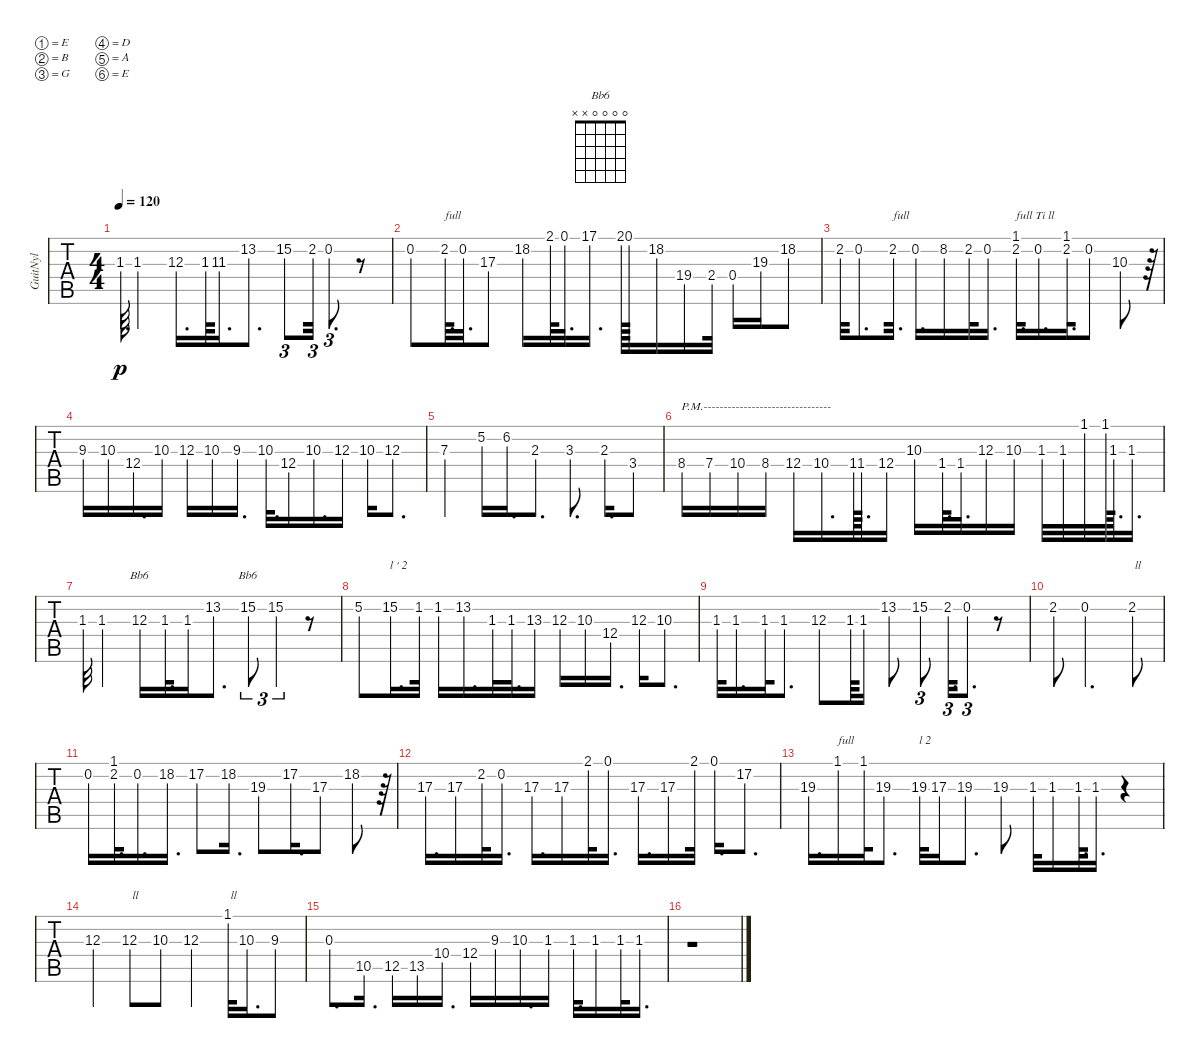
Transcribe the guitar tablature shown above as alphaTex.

\defaultSystemsLayout 4
\bracketExtendMode nobrackets
\track ("Nylon Guitar" "GuitNyl") {instrument acousticguitarnylon}
\staff {tabs}
\tuning (E5 B4 G4 D4 A3 E3)
\chord ("Bb6" 0 0 0 0 x x)
\ts (4 4)
\tempo 120
\clef g2
\ks c
1.3{acc #}.64{d dy p} 1.3{acc #}.4 12.3.16{d} 1.3{acc #}.64 11.3{acc #}.16{d} 13.2.8{d} 15.2.8{tu (3 2)} 2.2{acc #}.32{tu (3 2)} 0.2.8{d tu (3 2)} r.8 |
0.2.8 2.2{acc #}.64{d txt "full"} 0.2.32{d} 17.3.8 18.2.16 2.1{acc #}.64 0.1.32{d} 17.1.16{d} 2.1{acc #}.128 0.1.16 18.2.16 19.4.16 2.4.32 0.4.16 19.3.16 18.2.8 |
2.2{acc #}.32 0.2.8{d} 2.2{acc #}.32{d txt "full"} 0.2.16{d} 8.2.16 2.2{acc #}.32 0.2.16{d} (1.1 2.2{acc #}).32{d txt "full Ti ll"} 0.2.16{d} (1.1 2.2{acc #}).32{d} 0.2.8 10.3.8 r.64 |
9.3.16 10.3.16 12.4.16{d} 10.3.16 12.3.16 10.3.16 9.3.16{d} 10.3.32{d} 12.4.16 10.3.16{d} 12.3.16 10.3.16 12.3.8{d} |
7.3.4 5.2.16 6.2.16{d} 2.3.8{d} 3.3{acc #}.8{d} 2.3.16{d} 3.4.8 |
8.4{acc #}.16{txt "P.M.--------------------------------"} 7.4.16 10.4.16 8.4{acc #}.16 12.4.16 10.4.16{d} 1.4{acc #}.128 1.4{acc #}.32{d} 12.4.16 10.3.16 1.4{acc #}.64{d} 1.4{acc #}.32{d} 12.3.16 10.3.16 1.3{acc #}.32 1.3{acc #}.32 1.1.32 1.1.128 1.3{acc #}.64{d} 1.3{acc #}.16{d} |
1.3{acc #}.32 1.3{acc #}.4 12.3.16{ch "Bb6"} 1.3{acc #}.32{d} 1.3{acc #}.16 13.2.8{d} 15.2.8{tu (3 2) ch "Bb6"} 15.2.4{tu (3 2)} r.8 |
5.2.8 15.2.16{d txt "l ' 2"} 1.2.32 1.2.16 13.2.16{d} 1.3{acc #}.32 1.3{acc #}.32{d} 13.3{acc #}.16 12.3.16 10.3.16 12.4.16{d} 12.3.16 10.3.8{d} |
1.3{acc #}.32 1.3{acc #}.16{d} 1.3{acc #}.32 1.3{acc #}.8{d} 12.3.8 1.3{acc #}.64 1.3{acc #}.16 13.2.8 15.2.8{tu (3 2)} 2.2{acc #}.32{d tu (3 2)} 0.2.8{d tu (3 2)} r.8 |
2.2{acc #}.8 0.2.2{d} 2.2{acc #}.8{txt " ll"} |
0.2.16 (1.1 2.2{acc #}).32{d} 0.2.16{d} 18.2.16{d} 17.2.8 18.2.16{d} 19.3.8 17.2.16{d} 17.3.8 18.2.8 r.64 |
17.3.16{d} 17.3.16 2.2{acc #}.32 0.2.16{d} 17.3.16{d} 17.3.16 2.1{acc #}.32 0.1.16{d} 17.3.16{d} 17.3.16 2.1{acc #}.32 0.1.16{d} 17.2.8{d} |
19.3.16{d} 1.1.16{txt "full"} 1.1.32 19.3.8{d} 19.3.32{txt "l 2"} 17.3.16 19.3.8{d} 19.3.8 1.3{acc #}.32 1.3{acc #}.16 1.3{acc #}.64{d} 1.3{acc #}.16{d} r.4 |
12.3.4 12.3.8{txt " ll"} 10.3.8 12.3.4 1.1.32{txt " ll"} 10.3.16{d} 9.3.8 |
0.3.8{d} 10.5.16{d} 12.5.16 13.5{acc #}.16 10.4.16{d} 12.4.16 9.3.16 10.3.16{d} 1.3{acc #}.16 1.3{acc #}.32{d} 1.3{acc #}.16 1.3{acc #}.32 1.3{acc #}.16{d} |
r.1
